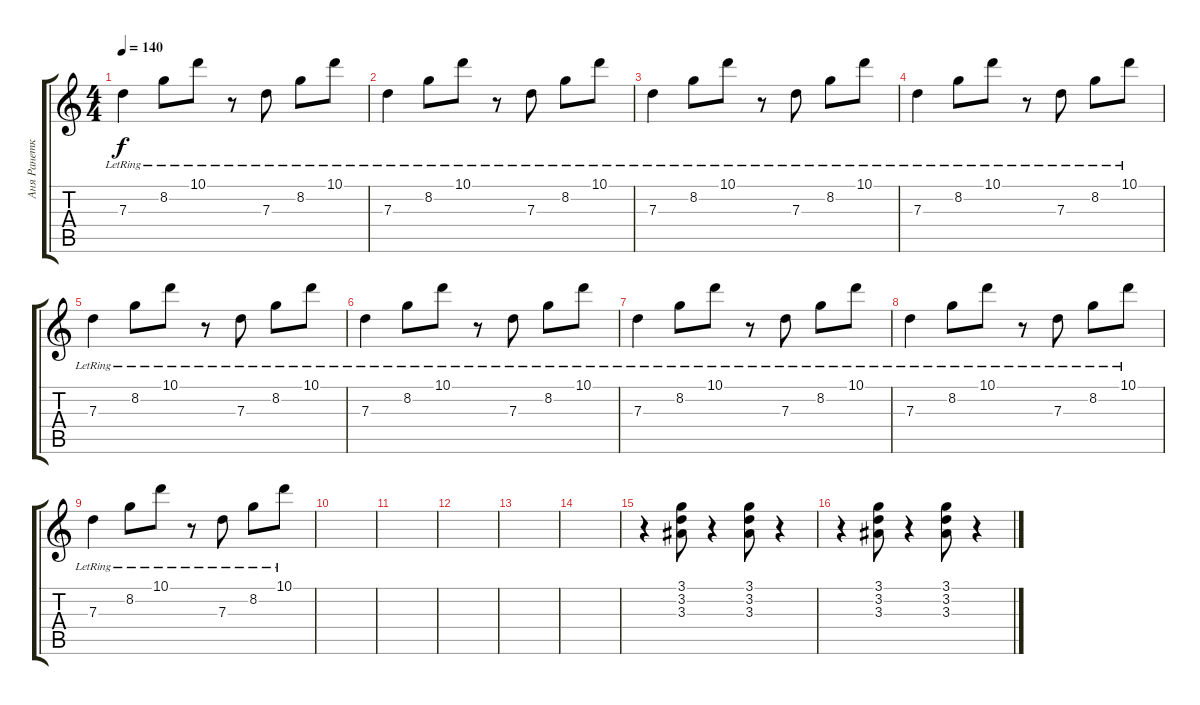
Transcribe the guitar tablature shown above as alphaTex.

\track ("Аня Ранетка" "Аня Ранетк") {instrument electricguitarclean}
\staff {score tabs}
\tuning (E4 B3 G3 D3 A2 E2) {hide}
\ts (4 4)
\tempo 140
\clef g2
\ks c
7.3{lr}.4{dy f} 8.2{lr}.8 10.1{lr}.8 r.8 7.3{lr}.8 8.2{lr}.8 10.1{lr}.8 |
7.3{lr}.4 8.2{lr}.8 10.1{lr}.8 r.8 7.3{lr}.8 8.2{lr}.8 10.1{lr}.8 |
7.3{lr}.4 8.2{lr}.8 10.1{lr}.8 r.8 7.3{lr}.8 8.2{lr}.8 10.1{lr}.8 |
7.3{lr}.4 8.2{lr}.8 10.1{lr}.8 r.8 7.3{lr}.8 8.2{lr}.8 10.1{lr}.8 |
7.3{lr}.4 8.2{lr}.8 10.1{lr}.8 r.8 7.3{lr}.8 8.2{lr}.8 10.1{lr}.8 |
7.3{lr}.4 8.2{lr}.8 10.1{lr}.8 r.8 7.3{lr}.8 8.2{lr}.8 10.1{lr}.8 |
7.3{lr}.4 8.2{lr}.8 10.1{lr}.8 r.8 7.3{lr}.8 8.2{lr}.8 10.1{lr}.8 |
7.3{lr}.4 8.2{lr}.8 10.1{lr}.8 r.8 7.3{lr}.8 8.2{lr}.8 10.1{lr}.8 |
7.3{lr}.4 8.2{lr}.8 10.1{lr}.8 r.8 7.3{lr}.8 8.2{lr}.8 10.1{lr}.8 |
|
|
|
|
|
r.4 (3.1 3.2 3.3).8 r.4 (3.1 3.2 3.3).8 r.4 |
r.4 (3.1 3.2 3.3).8 r.4 (3.1 3.2 3.3).8 r.4
